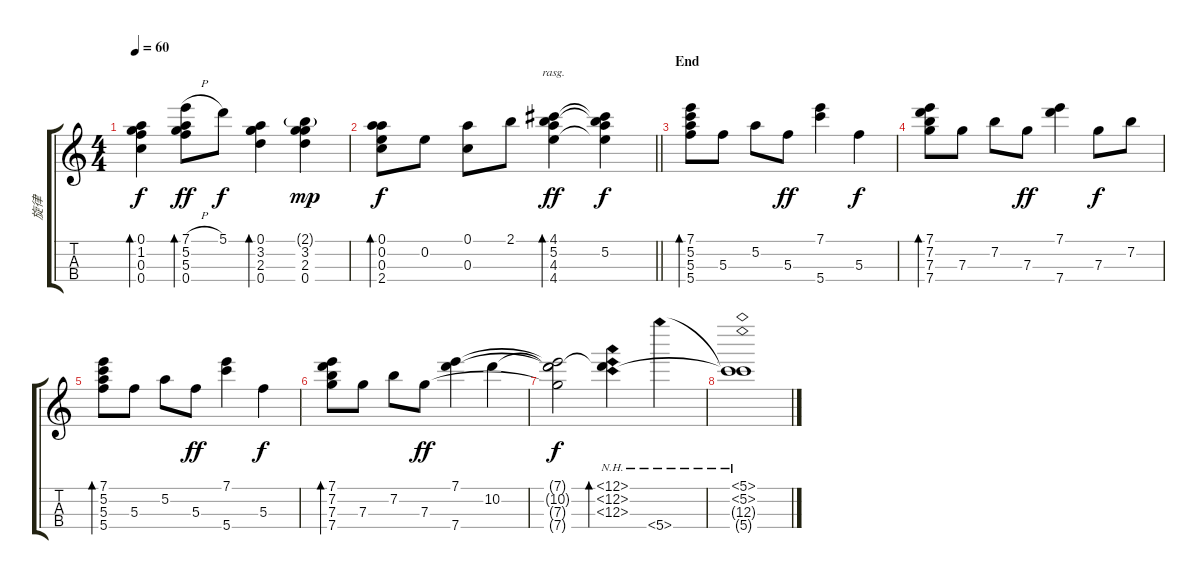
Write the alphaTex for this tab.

\track ("旋律" "旋律") {instrument acousticguitarnylon}
\staff {score tabs}
\tuning (A4 E4 C4 G4) {hide}
\ts (4 4)
\tempo 60
\clef g2
\ks c
(0.1 1.2 0.3 0.4).4{bd 60 dy f} (7.1{h} 5.2 5.3 0.4).8{bd 60 dy ff} 5.1.8{dy f} (0.1 3.2 2.3 0.4).4{bd 60} (2.1{g} 3.2 2.3 0.4).4{dy mp} |
\barLineRight lightlight
(0.1 0.2 0.3 2.4).8{bd 60 dy f} 0.2.8 (0.1 0.3).8 2.1.8 (4.1 5.2 4.3 4.4).4{bd 60 rasg ii dy ff} (4.1{t} 5.2 4.3{t} 4.4{t}).4{dy f} |
\section ("" "End")
(7.1 5.2 5.3 5.4).8{bd 60} 5.3.8 5.2.8 5.3.8{dy ff} (7.1 5.4).4 5.3.4{dy f} |
(7.1 7.2 7.3 7.4).8{bd 60} 7.3.8 7.2.8 7.3.8{dy ff} (7.1 7.4).4 7.3.8{dy f} 7.2.8 |
(7.1 5.2 5.3 5.4).8{bd 60} 5.3.8 5.2.8 5.3.8{dy ff} (7.1 5.4).4 5.3.4{dy f} |
(7.1 7.2 7.3 7.4).8{bd 60} 7.3.8 7.2.8 7.3.8{dy ff} (7.1 7.4).4 10.2.4 |
(7.1{t} 10.2{t} 7.3{t} 7.4{t}).2{dy f} (12.1{nh} 12.2{nh} 12.3{nh} 7.4{t}).4{bd 60} 5.4{nh}.4 |
(5.1{nh} 5.2{nh} 12.3{t} 5.4{t}).1
